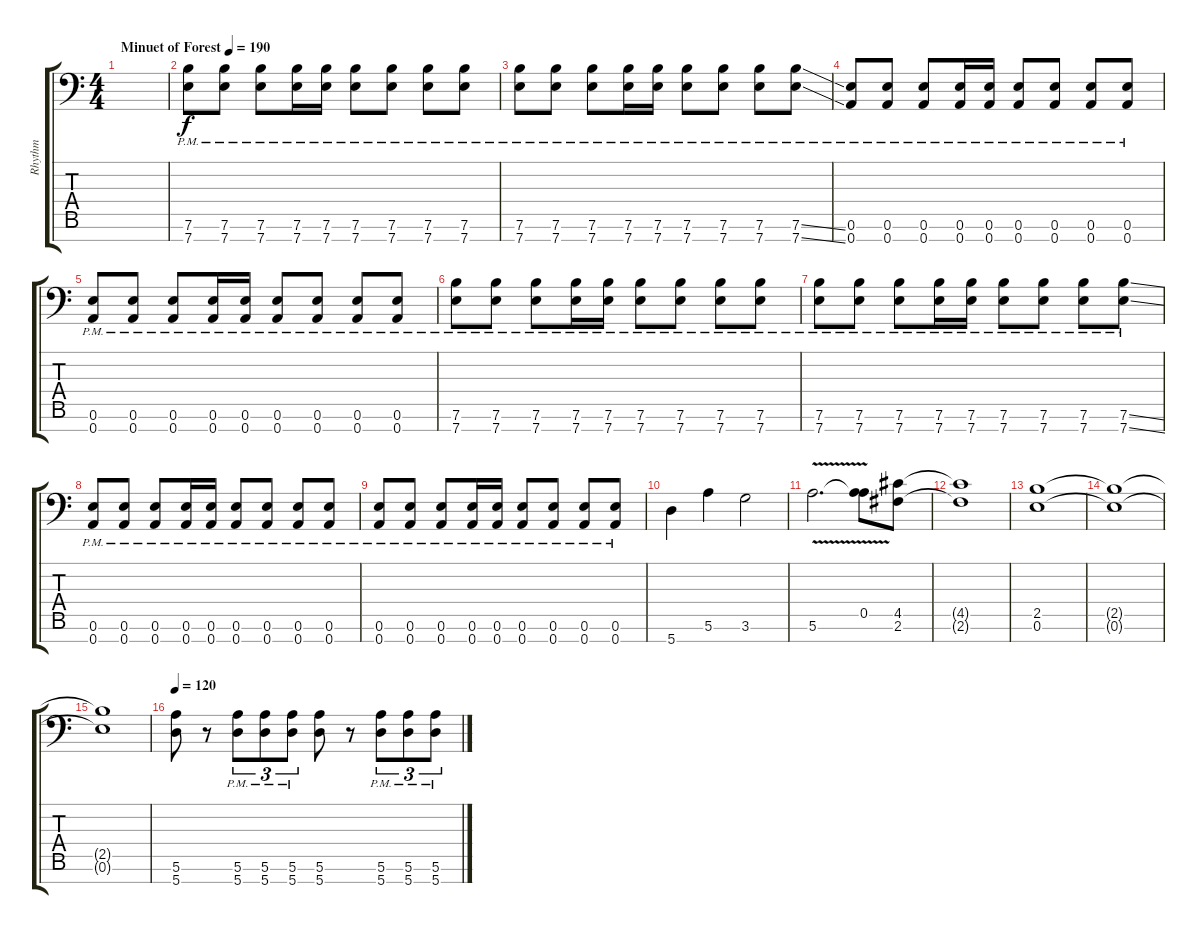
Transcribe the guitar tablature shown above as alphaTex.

\track ("Rhythm" "Rhythm") {instrument distortionguitar}
\staff {score tabs}
\tuning (E4 B3 G3 D3 A2 E2 A1) {hide}
\ts (4 4)
\tempo (190 "Minuet of Forest")
\clef f4
\ks c
|
(7.6{pm} 7.7{pm}).8 (7.6{pm} 7.7{pm}).8 (7.6{pm} 7.7{pm}).8 (7.6{pm} 7.7{pm}).16 (7.6{pm} 7.7{pm}).16 (7.6{pm} 7.7{pm}).8 (7.6{pm} 7.7{pm}).8 (7.6{pm} 7.7{pm}).8 (7.6{pm} 7.7{pm}).8 |
(7.6{pm} 7.7{pm}).8 (7.6{pm} 7.7{pm}).8 (7.6{pm} 7.7{pm}).8 (7.6{pm} 7.7{pm}).16 (7.6{pm} 7.7{pm}).16 (7.6{pm} 7.7{pm}).8 (7.6{pm} 7.7{pm}).8 (7.6{pm} 7.7{pm}).8 (7.6{ss pm} 7.7{ss pm}).8 |
(0.6{pm} 0.7{pm}).8 (0.6{pm} 0.7{pm}).8 (0.6{pm} 0.7{pm}).8 (0.6{pm} 0.7{pm}).16 (0.6{pm} 0.7{pm}).16 (0.6{pm} 0.7{pm}).8 (0.6{pm} 0.7{pm}).8 (0.6{pm} 0.7{pm}).8 (0.6{pm} 0.7{pm}).8 |
(0.6{pm} 0.7{pm}).8 (0.6{pm} 0.7{pm}).8 (0.6{pm} 0.7{pm}).8 (0.6{pm} 0.7{pm}).16 (0.6{pm} 0.7{pm}).16 (0.6{pm} 0.7{pm}).8 (0.6{pm} 0.7{pm}).8 (0.6{pm} 0.7{pm}).8 (0.6{pm} 0.7{pm}).8 |
(7.6{pm} 7.7{pm}).8 (7.6{pm} 7.7{pm}).8 (7.6{pm} 7.7{pm}).8 (7.6{pm} 7.7{pm}).16 (7.6{pm} 7.7{pm}).16 (7.6{pm} 7.7{pm}).8 (7.6{pm} 7.7{pm}).8 (7.6{pm} 7.7{pm}).8 (7.6{pm} 7.7{pm}).8 |
(7.6{pm} 7.7{pm}).8 (7.6{pm} 7.7{pm}).8 (7.6{pm} 7.7{pm}).8 (7.6{pm} 7.7{pm}).16 (7.6{pm} 7.7{pm}).16 (7.6{pm} 7.7{pm}).8 (7.6{pm} 7.7{pm}).8 (7.6{pm} 7.7{pm}).8 (7.6{ss pm} 7.7{ss pm}).8 |
(0.6{pm} 0.7{pm}).8 (0.6{pm} 0.7{pm}).8 (0.6{pm} 0.7{pm}).8 (0.6{pm} 0.7{pm}).16 (0.6{pm} 0.7{pm}).16 (0.6{pm} 0.7{pm}).8 (0.6{pm} 0.7{pm}).8 (0.6{pm} 0.7{pm}).8 (0.6{pm} 0.7{pm}).8 |
(0.6{pm} 0.7{pm}).8 (0.6{pm} 0.7{pm}).8 (0.6{pm} 0.7{pm}).8 (0.6{pm} 0.7{pm}).16 (0.6{pm} 0.7{pm}).16 (0.6{pm} 0.7{pm}).8 (0.6{pm} 0.7{pm}).8 (0.6{pm} 0.7{pm}).8 (0.6{pm} 0.7{pm}).8 |
5.7.4 5.6.4 3.6.2 |
5.6{v}.2{d} (0.5 5.6{t}).8 (4.5 2.6).8 |
(4.5{t} 2.6{t}).1 |
(2.5 0.6).1 |
(2.5{t} 0.6{t}).1 |
(2.5{t} 0.6{t}).1 |
\tempo 120
(5.6 5.7).8 r.8 (5.6{pm} 5.7{pm}).8{tu (3 2)} (5.6{pm} 5.7{pm}).8{tu (3 2)} (5.6{pm} 5.7{pm}).8{tu (3 2)} (5.6 5.7).8 r.8 (5.6{pm} 5.7{pm}).8{tu (3 2)} (5.6{pm} 5.7{pm}).8{tu (3 2)} (5.6{pm} 5.7{pm}).8{tu (3 2)}
